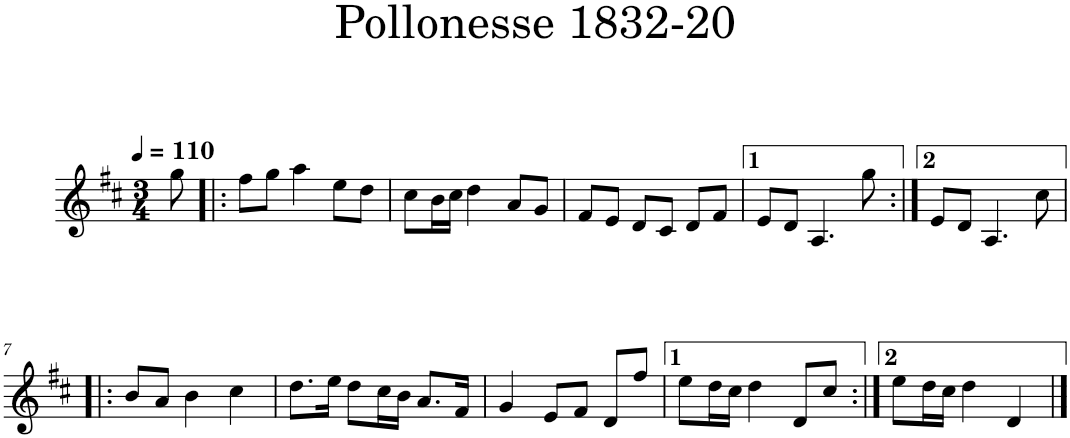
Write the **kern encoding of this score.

**kern
*part1
*staff1
*I"Piano
*I'Pno
*clefG2
*k[f#c#]
*D:
*M3/4
*MM110
=1
8gg\
=2!|:
8ff#\L
8gg\J
4aa\
8ee\L
8dd\J
=3
8cc#\L
16b\L
16cc#\JJ
4dd\
8a/L
8g/J
=4
8f#/L
8e/J
8d/L
8c#/J
8d/L
8f#/J
=5
8e/L
8d/J
4.A/
8gg\
=6:|!
8e/L
8d/J
4.A/
8cc#\
!!LO:LB:g=z
=7!|:
8b/L
8a/J
4b\
4cc#\
=8
8.dd\L
16ee\Jk
8dd\L
16cc#\L
16b\JJ
8.a/L
16f#/Jk
=9
4g/
8e/L
8f#/J
8d/L
8ff#/J
=10
8ee\L
16dd\L
16cc#\JJ
4dd\
8d/L
8cc#/J
=11:|!
8ee\L
16dd\L
16cc#\JJ
4dd\
4d/
==
*-
